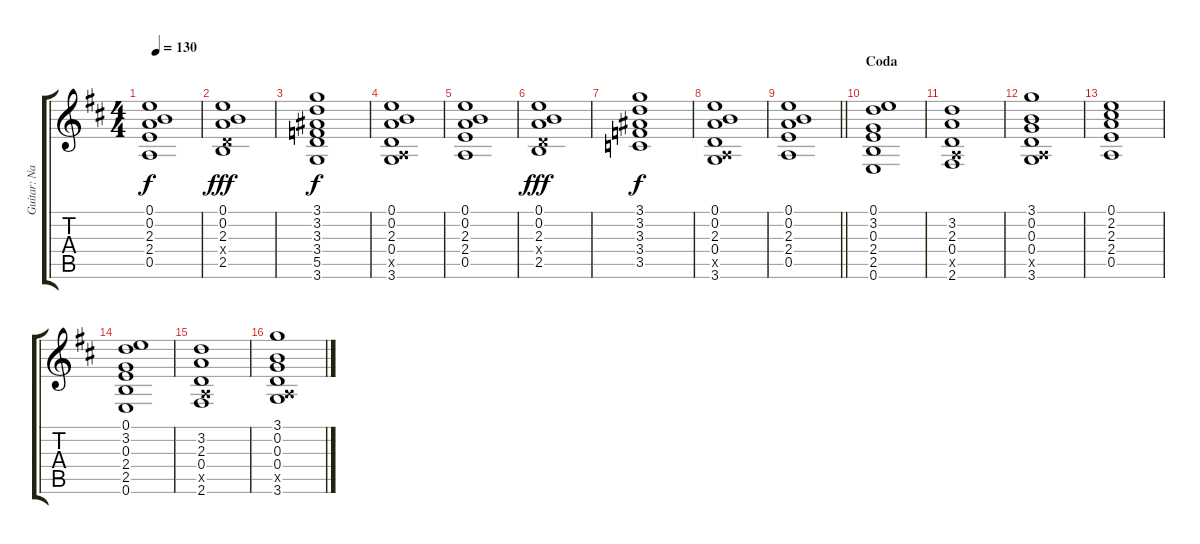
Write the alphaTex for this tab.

\track ("Guitar: Nancy" "Guitar: Na") {instrument electricguitarclean}
\staff {score tabs}
\tuning (E4 B3 G3 D3 A2 E2) {hide}
\ts (4 4)
\tempo 130
\clef g2
\ks d
(0.1 0.2 2.3 2.4 0.5).1{dy f} |
(0.1 0.2 2.3 0.4{x} 2.5).1{dy fff} |
(3.1 3.2 3.3 3.4 5.5 3.6).1{dy f} |
(0.1 0.2 2.3 0.4 0.5{x} 3.6).1 |
(0.1 0.2 2.3 2.4 0.5).1 |
(0.1 0.2 2.3 0.4{x} 2.5).1{dy fff} |
(3.1 3.2 3.3 3.4 3.5).1{dy f} |
(0.1 0.2 2.3 0.4 0.5{x} 3.6).1 |
\barLineRight lightlight
(0.1 0.2 2.3 2.4 0.5).1 |
\section ("" "Coda")
(0.1 3.2 0.3 2.4 2.5 0.6).1 |
(3.2 2.3 0.4 0.5{x} 2.6).1 |
(3.1 0.2 0.3 0.4 0.5{x} 3.6).1 |
(0.1 2.2 2.3 2.4 0.5).1 |
(0.1 3.2 0.3 2.4 2.5 0.6).1 |
(3.2 2.3 0.4 0.5{x} 2.6).1 |
(3.1 0.2 0.3 0.4 0.5{x} 3.6).1
